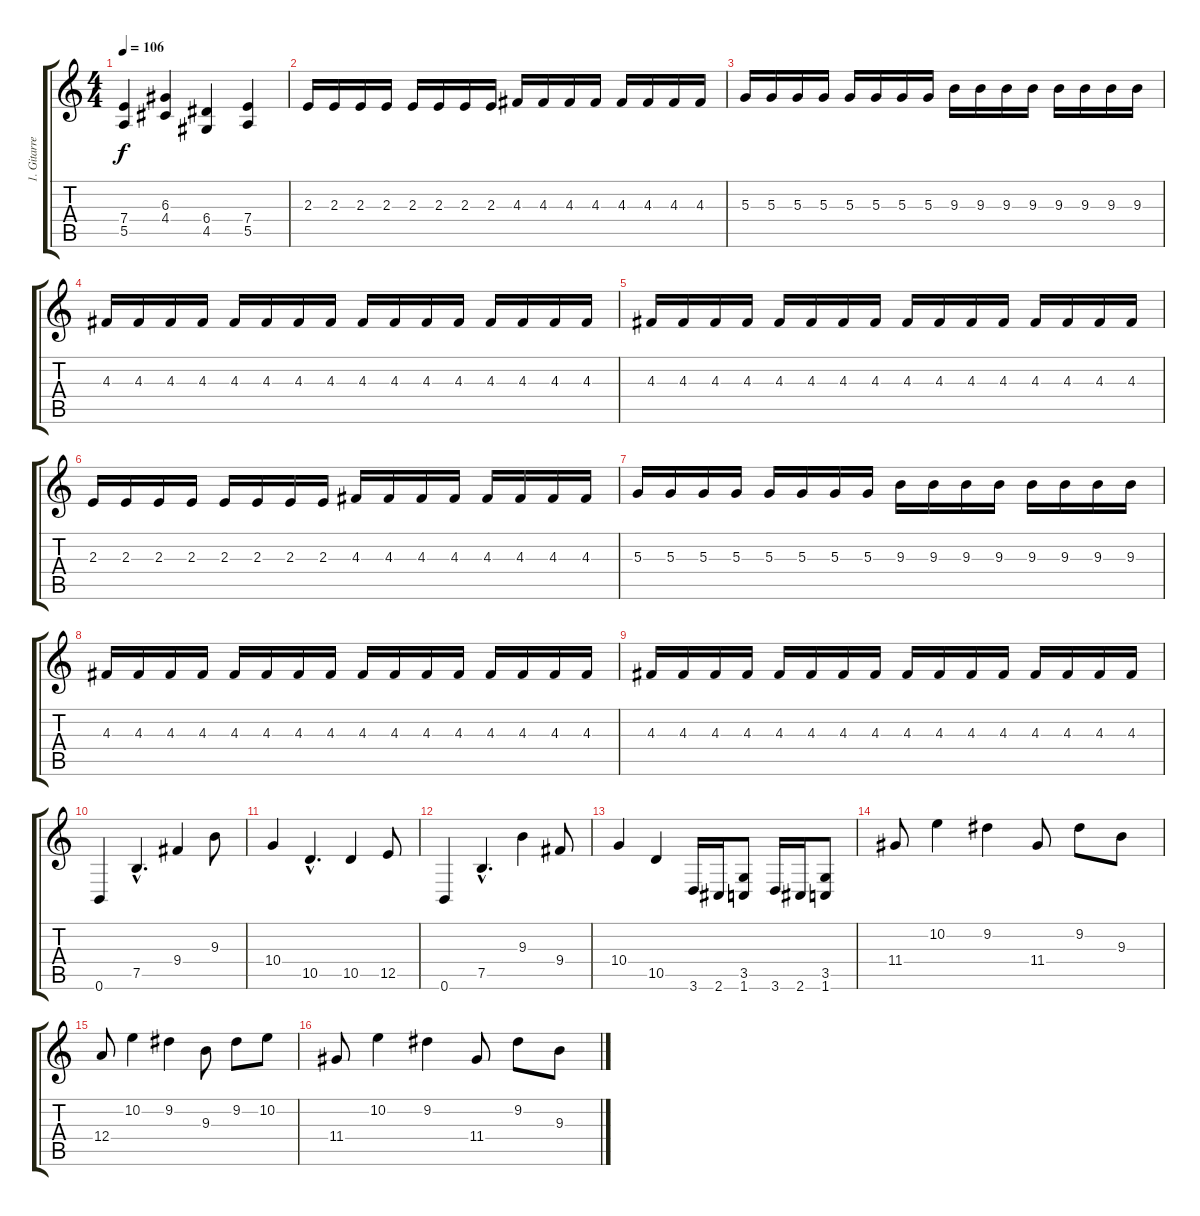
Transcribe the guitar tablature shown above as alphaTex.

\track ("1. Gitarre" "1. Gitarre") {instrument distortionguitar}
\staff {score tabs}
\tuning (B3 Gb3 D3 A2 E2 B1) {hide}
\ts (4 4)
\tempo 106
\clef g2
\ks c
(7.4 5.5).4{dy f} (6.3 4.4).4 (6.4 4.5).4 (7.4 5.5).4 |
2.3.16 2.3.16 2.3.16 2.3.16 2.3.16 2.3.16 2.3.16 2.3.16 4.3.16 4.3.16 4.3.16 4.3.16 4.3.16 4.3.16 4.3.16 4.3.16 |
5.3.16 5.3.16 5.3.16 5.3.16 5.3.16 5.3.16 5.3.16 5.3.16 9.3.16 9.3.16 9.3.16 9.3.16 9.3.16 9.3.16 9.3.16 9.3.16 |
4.3.16 4.3.16 4.3.16 4.3.16 4.3.16 4.3.16 4.3.16 4.3.16 4.3.16 4.3.16 4.3.16 4.3.16 4.3.16 4.3.16 4.3.16 4.3.16 |
4.3.16 4.3.16 4.3.16 4.3.16 4.3.16 4.3.16 4.3.16 4.3.16 4.3.16 4.3.16 4.3.16 4.3.16 4.3.16 4.3.16 4.3.16 4.3.16 |
2.3.16 2.3.16 2.3.16 2.3.16 2.3.16 2.3.16 2.3.16 2.3.16 4.3.16 4.3.16 4.3.16 4.3.16 4.3.16 4.3.16 4.3.16 4.3.16 |
5.3.16 5.3.16 5.3.16 5.3.16 5.3.16 5.3.16 5.3.16 5.3.16 9.3.16 9.3.16 9.3.16 9.3.16 9.3.16 9.3.16 9.3.16 9.3.16 |
4.3.16 4.3.16 4.3.16 4.3.16 4.3.16 4.3.16 4.3.16 4.3.16 4.3.16 4.3.16 4.3.16 4.3.16 4.3.16 4.3.16 4.3.16 4.3.16 |
4.3.16 4.3.16 4.3.16 4.3.16 4.3.16 4.3.16 4.3.16 4.3.16 4.3.16 4.3.16 4.3.16 4.3.16 4.3.16 4.3.16 4.3.16 4.3.16 |
0.6.4 7.5{hac}.4{d} 9.4.4 9.3.8 |
10.4.4 10.5{hac}.4{d} 10.5.4 12.5.8 |
0.6.4 7.5{hac}.4{d} 9.3.4 9.4.8 |
10.4.4 10.5.4 3.6.16 2.6.16 (3.5 1.6).8 3.6.16 2.6.16 (3.5 1.6).8 |
11.4.8 10.2.4 9.2.4 11.4.8 9.2.8 9.3.8 |
12.4.8 10.2.4 9.2.4 9.3.8 9.2.8 10.2.8 |
11.4.8 10.2.4 9.2.4 11.4.8 9.2.8 9.3.8
